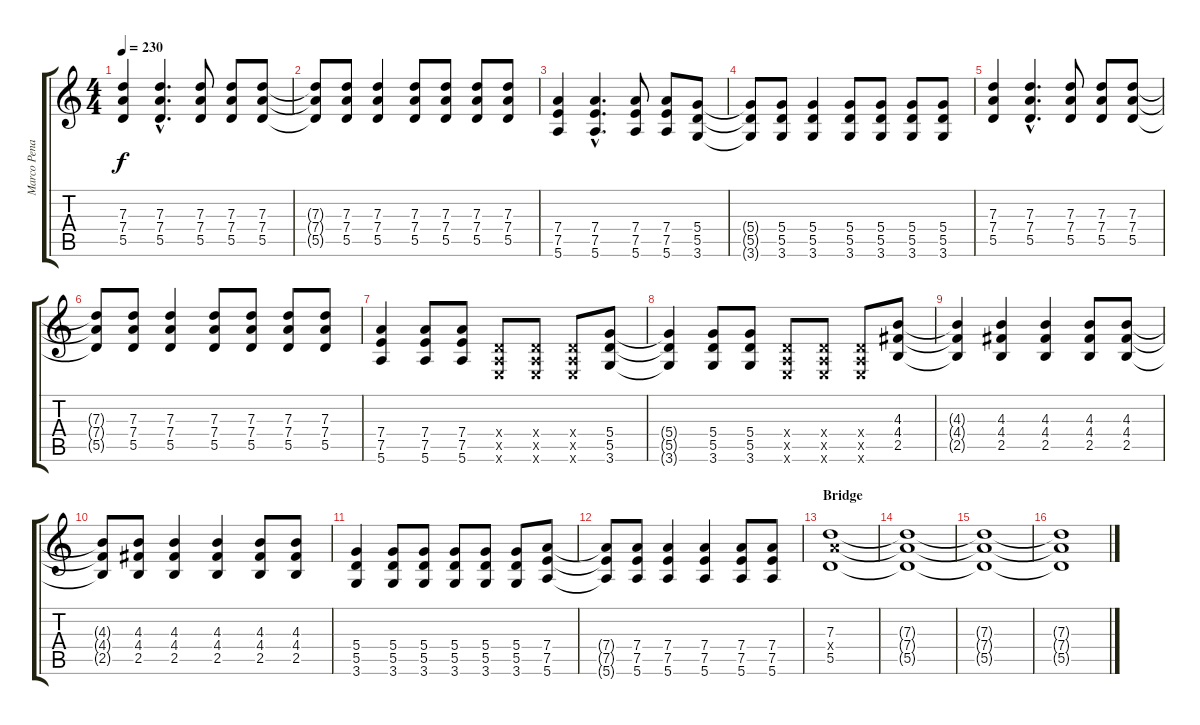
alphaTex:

\track ("Marco Pena" "Marco Pena") {instrument distortionguitar}
\staff {score tabs}
\tuning (E4 B3 G3 D3 A2 E2) {hide}
\ts (4 4)
\tempo 230
\clef g2
\ks c
(7.3 7.4 5.5).4{dy f} (7.3{hac} 7.4{hac} 5.5{hac}).4{d} (7.3 7.4 5.5).8 (7.3 7.4 5.5).8 (7.3 7.4 5.5).8 |
(7.3{t} 7.4{t} 5.5{t}).8 (7.3 7.4 5.5).8 (7.3 7.4 5.5).4 (7.3 7.4 5.5).8 (7.3 7.4 5.5).8 (7.3 7.4 5.5).8 (7.3 7.4 5.5).8 |
(7.4 7.5 5.6).4 (7.4{hac} 7.5{hac} 5.6{hac}).4{d} (7.4 7.5 5.6).8 (7.4 7.5 5.6).8 (5.4 5.5 3.6).8 |
(5.4{t} 5.5{t} 3.6{t}).8 (5.4 5.5 3.6).8 (5.4 5.5 3.6).4 (5.4 5.5 3.6).8 (5.4 5.5 3.6).8 (5.4 5.5 3.6).8 (5.4 5.5 3.6).8 |
(7.3 7.4 5.5).4 (7.3{hac} 7.4{hac} 5.5{hac}).4{d} (7.3 7.4 5.5).8 (7.3 7.4 5.5).8 (7.3 7.4 5.5).8 |
(7.3{t} 7.4{t} 5.5{t}).8 (7.3 7.4 5.5).8 (7.3 7.4 5.5).4 (7.3 7.4 5.5).8 (7.3 7.4 5.5).8 (7.3 7.4 5.5).8 (7.3 7.4 5.5).8 |
(7.4 7.5 5.6).4 (7.4 7.5 5.6).8 (7.4 7.5 5.6).8 (0.4{x} 0.5{x} 0.6{x}).8 (0.4{x} 0.5{x} 0.6{x}).8 (0.4{x} 0.5{x} 0.6{x}).8 (5.4 5.5 3.6).8 |
(5.4{t} 5.5{t} 3.6{t}).4 (5.4 5.5 3.6).8 (5.4 5.5 3.6).8 (0.4{x} 0.5{x} 0.6{x}).8 (0.4{x} 0.5{x} 0.6{x}).8 (0.4{x} 0.5{x} 0.6{x}).8 (4.3 4.4 2.5).8 |
(4.3{t} 4.4{t} 2.5{t}).4 (4.3 4.4 2.5).4 (4.3 4.4 2.5).4 (4.3 4.4 2.5).8 (4.3 4.4 2.5).8 |
(4.3{t} 4.4{t} 2.5{t}).8 (4.3 4.4 2.5).8 (4.3 4.4 2.5).4 (4.3 4.4 2.5).4 (4.3 4.4 2.5).8 (4.3 4.4 2.5).8 |
(5.4 5.5 3.6).4 (5.4 5.5 3.6).8 (5.4 5.5 3.6).8 (5.4 5.5 3.6).8 (5.4 5.5 3.6).8 (5.4 5.5 3.6).8 (7.4 7.5 5.6).8 |
(7.4{t} 7.5{t} 5.6{t}).8 (7.4 7.5 5.6).8 (7.4 7.5 5.6).4 (7.4 7.5 5.6).4 (7.4 7.5 5.6).8 (7.4 7.5 5.6).8 |
\section ("" "Bridge")
(7.3 7.4{x} 5.5).1 |
(7.3{t} 7.4{t} 5.5{t}).1 |
(7.3{t} 7.4{t} 5.5{t}).1 |
(7.3{t} 7.4{t} 5.5{t}).1
